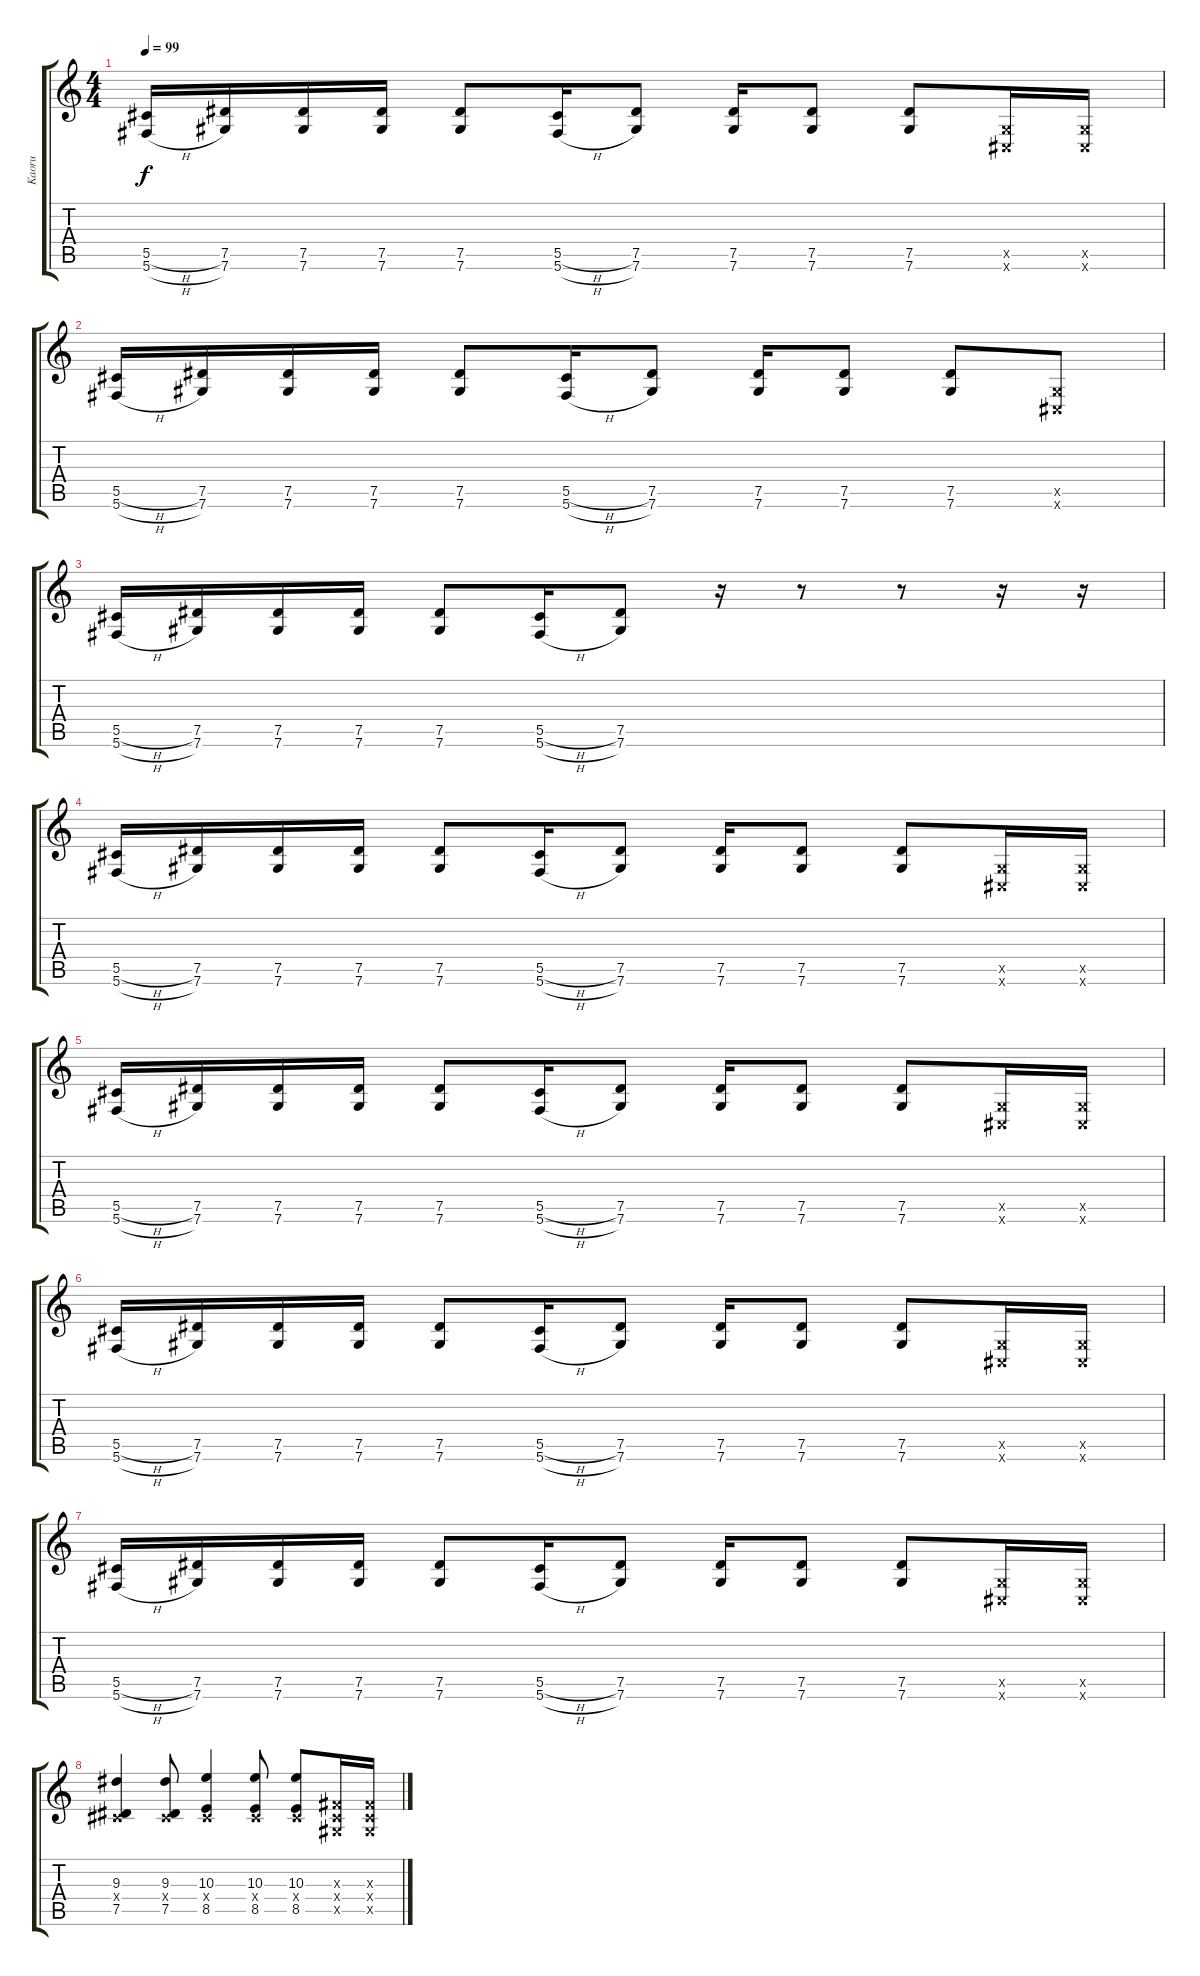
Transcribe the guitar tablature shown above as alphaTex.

\track ("Kaoru" "Kaoru") {instrument electricguitarjazz}
\staff {score tabs}
\tuning (Eb4 Bb3 Gb3 Db3 Ab2 Db2) {hide}
\ts (4 4)
\tempo 99
\clef g2
\ks c
(5.5{h} 5.6{h}).16{dy f} (7.5 7.6).16 (7.5 7.6).16 (7.5 7.6).16 (7.5 7.6).8 (5.5{h} 5.6{h}).16 (7.5 7.6).8 (7.5 7.6).16 (7.5 7.6).8 (7.5 7.6).8 (0.5{x} 0.6{x}).16 (0.5{x} 0.6{x}).16 |
(5.5{h} 5.6{h}).16 (7.5 7.6).16 (7.5 7.6).16 (7.5 7.6).16 (7.5 7.6).8 (5.5{h} 5.6{h}).16 (7.5 7.6).8 (7.5 7.6).16 (7.5 7.6).8 (7.5 7.6).8 (0.5{x} 0.6{x}).8 |
(5.5{h} 5.6{h}).16 (7.5 7.6).16 (7.5 7.6).16 (7.5 7.6).16 (7.5 7.6).8 (5.5{h} 5.6{h}).16 (7.5 7.6).8 r.16 r.8 r.8 r.16 r.16 |
(5.5{h} 5.6{h}).16 (7.5 7.6).16 (7.5 7.6).16 (7.5 7.6).16 (7.5 7.6).8 (5.5{h} 5.6{h}).16 (7.5 7.6).8 (7.5 7.6).16 (7.5 7.6).8 (7.5 7.6).8 (0.5{x} 0.6{x}).16 (0.5{x} 0.6{x}).16 |
(5.5{h} 5.6{h}).16 (7.5 7.6).16 (7.5 7.6).16 (7.5 7.6).16 (7.5 7.6).8 (5.5{h} 5.6{h}).16 (7.5 7.6).8 (7.5 7.6).16 (7.5 7.6).8 (7.5 7.6).8 (0.5{x} 0.6{x}).16 (0.5{x} 0.6{x}).16 |
(5.5{h} 5.6{h}).16 (7.5 7.6).16 (7.5 7.6).16 (7.5 7.6).16 (7.5 7.6).8 (5.5{h} 5.6{h}).16 (7.5 7.6).8 (7.5 7.6).16 (7.5 7.6).8 (7.5 7.6).8 (0.5{x} 0.6{x}).16 (0.5{x} 0.6{x}).16 |
(5.5{h} 5.6{h}).16 (7.5 7.6).16 (7.5 7.6).16 (7.5 7.6).16 (7.5 7.6).8 (5.5{h} 5.6{h}).16 (7.5 7.6).8 (7.5 7.6).16 (7.5 7.6).8 (7.5 7.6).8 (0.5{x} 0.6{x}).16 (0.5{x} 0.6{x}).16 |
(9.3 0.4{x} 7.5).4{volume 7 instrument overdrivenguitar} (9.3 0.4{x} 7.5).8 (10.3 0.4{x} 8.5).4 (10.3 0.4{x} 8.5).8 (10.3 0.4{x} 8.5).8 (0.3{x} 0.4{x} 0.5{x}).16 (0.3{x} 0.4{x} 0.5{x}).16
